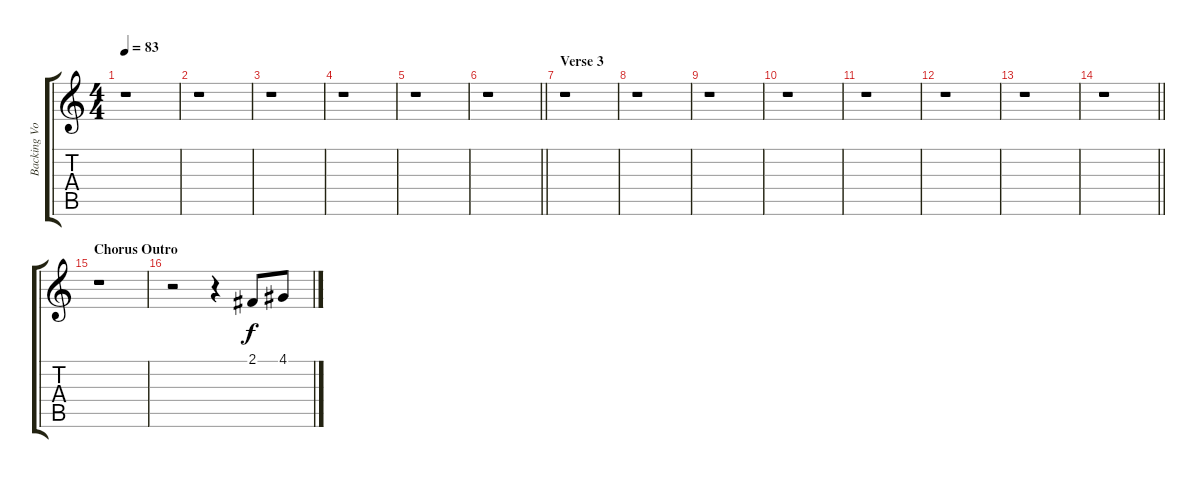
\track ("Backing Vox" "Backing Vo") {instrument tenorsax}
\staff {score tabs}
\tuning (E4 B3 G3 D3 A2 E2) {hide}
\ts (4 4)
\tempo 83
\clef g2
\ks c
r.1{dy f} |
r.1 |
r.1 |
r.1 |
r.1 |
\barLineRight lightlight
r.1 |
\section ("" "Verse 3")
r.1 |
r.1 |
r.1 |
r.1 |
r.1 |
r.1 |
r.1 |
\barLineRight lightlight
r.1 |
\section ("" "Chorus Outro")
r.1 |
r.2 r.4 2.1.8{volume 15} 4.1.8
